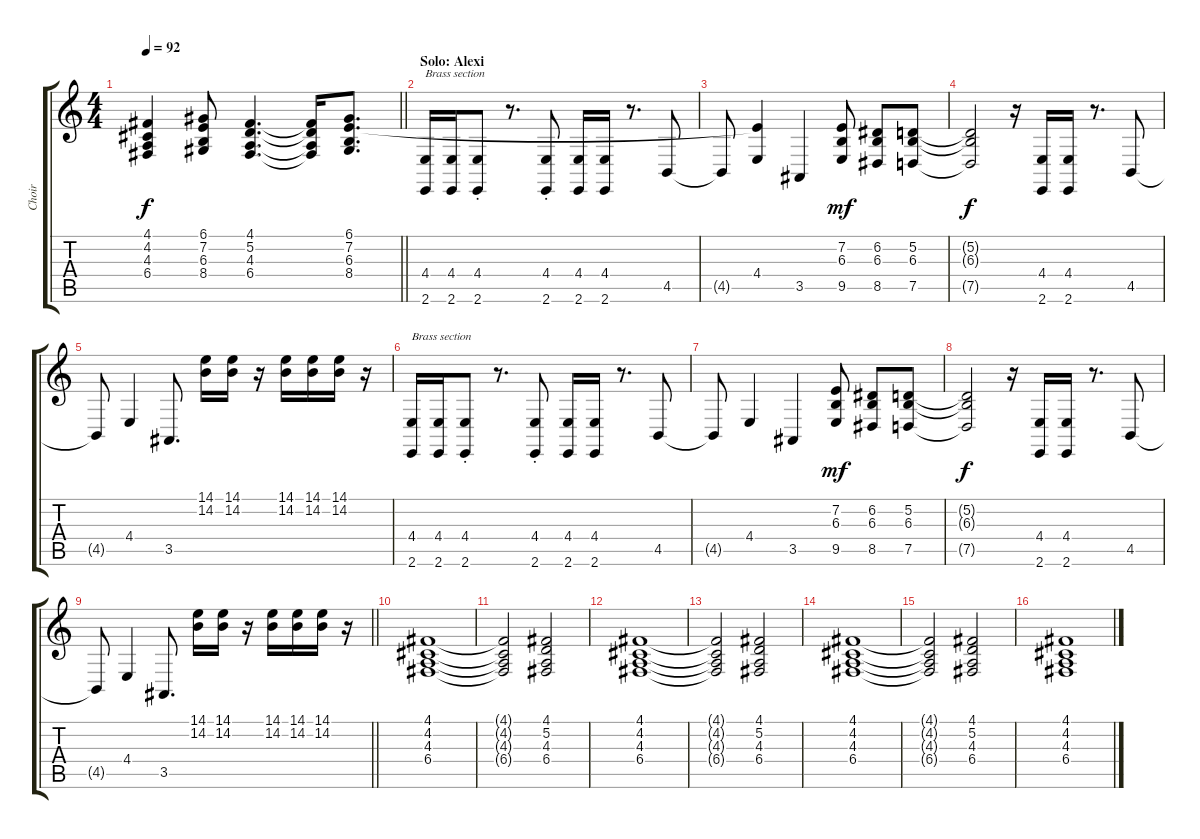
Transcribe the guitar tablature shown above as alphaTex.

\track ("Choir" "Choir") {instrument choiraahs}
\staff {score tabs}
\tuning (D4 A3 F3 C3 G2 D2) {hide}
\ts (4 4)
\tempo 92
\clef g2
\barLineRight lightlight
\ks c
(4.1{t} 4.2{t} 4.3{t} 6.4{t}).4{dy f} (6.1 7.2 6.3 8.4).8 (4.1 5.2 4.3 6.4).4{d} (4.1{t} 5.2{t} 4.3{t} 6.4{t}).16 (6.1 7.2 6.3 8.4).8{d} |
\section ("" "Solo: Alexi")
(4.4 2.6).16{txt "Brass section" volume 9 balance 3 instrument brasssection} (4.4 2.6).16 (4.4{st} 2.6{st}).8 r.8{d} (4.4{st} 2.6{st}).8 (4.4 2.6).16 (4.4 2.6).16 r.8{d} 4.5.8{volume 10 balance 3 instrument brasssection} |
4.5{t}.8 (7.2{t} 4.4).4 3.5.4 (7.2 6.3 9.5).8{dy mf volume 11 balance 3 instrument brasssection} (6.2 6.3 8.5).8 (5.2 6.3 7.5).8 |
(5.2{t} 6.3{t} 7.5{t}).2{dy f} r.16 (4.4 2.6).16{volume 9 balance 3 instrument brasssection} (4.4 2.6).16 r.8{d} 4.5.8 |
4.5{t}.8 4.4.4 3.5.8{d} (14.1 14.2).16{volume 9 balance 3 instrument brasssection} (14.1 14.2).16 r.16 (14.1 14.2).16 (14.1 14.2).16 (14.1 14.2).16 r.16 |
(4.4 2.6).16{txt "Brass section" volume 9 balance 3 instrument brasssection} (4.4 2.6).16 (4.4{st} 2.6{st}).8 r.8{d} (4.4{st} 2.6{st}).8 (4.4 2.6).16 (4.4 2.6).16 r.8{d} 4.5.8{volume 10 balance 3 instrument brasssection} |
4.5{t}.8 4.4.4 3.5.4 (7.2 6.3 9.5).8{dy mf volume 11 balance 3 instrument brasssection} (6.2 6.3 8.5).8 (5.2 6.3 7.5).8 |
(5.2{t} 6.3{t} 7.5{t}).2{dy f} r.16 (4.4 2.6).16{volume 9 balance 3 instrument brasssection} (4.4 2.6).16 r.8{d} 4.5.8 |
\barLineRight lightlight
4.5{t}.8 4.4.4 3.5.8{d} (14.1 14.2).16{volume 9 balance 3 instrument brasssection} (14.1 14.2).16 r.16 (14.1 14.2).16 (14.1 14.2).16 (14.1 14.2).16 r.16 |
(4.1 4.2 4.3 6.4).1{volume 8 balance 5 instrument choiraahs} |
(4.1{t} 4.2{t} 4.3{t} 6.4{t}).2 (4.1 5.2 4.3 6.4).2 |
(4.1 4.2 4.3 6.4).1 |
(4.1{t} 4.2{t} 4.3{t} 6.4{t}).2 (4.1 5.2 4.3 6.4).2 |
(4.1 4.2 4.3 6.4).1 |
(4.1{t} 4.2{t} 4.3{t} 6.4{t}).2 (4.1 5.2 4.3 6.4).2 |
(4.1 4.2 4.3 6.4).1
